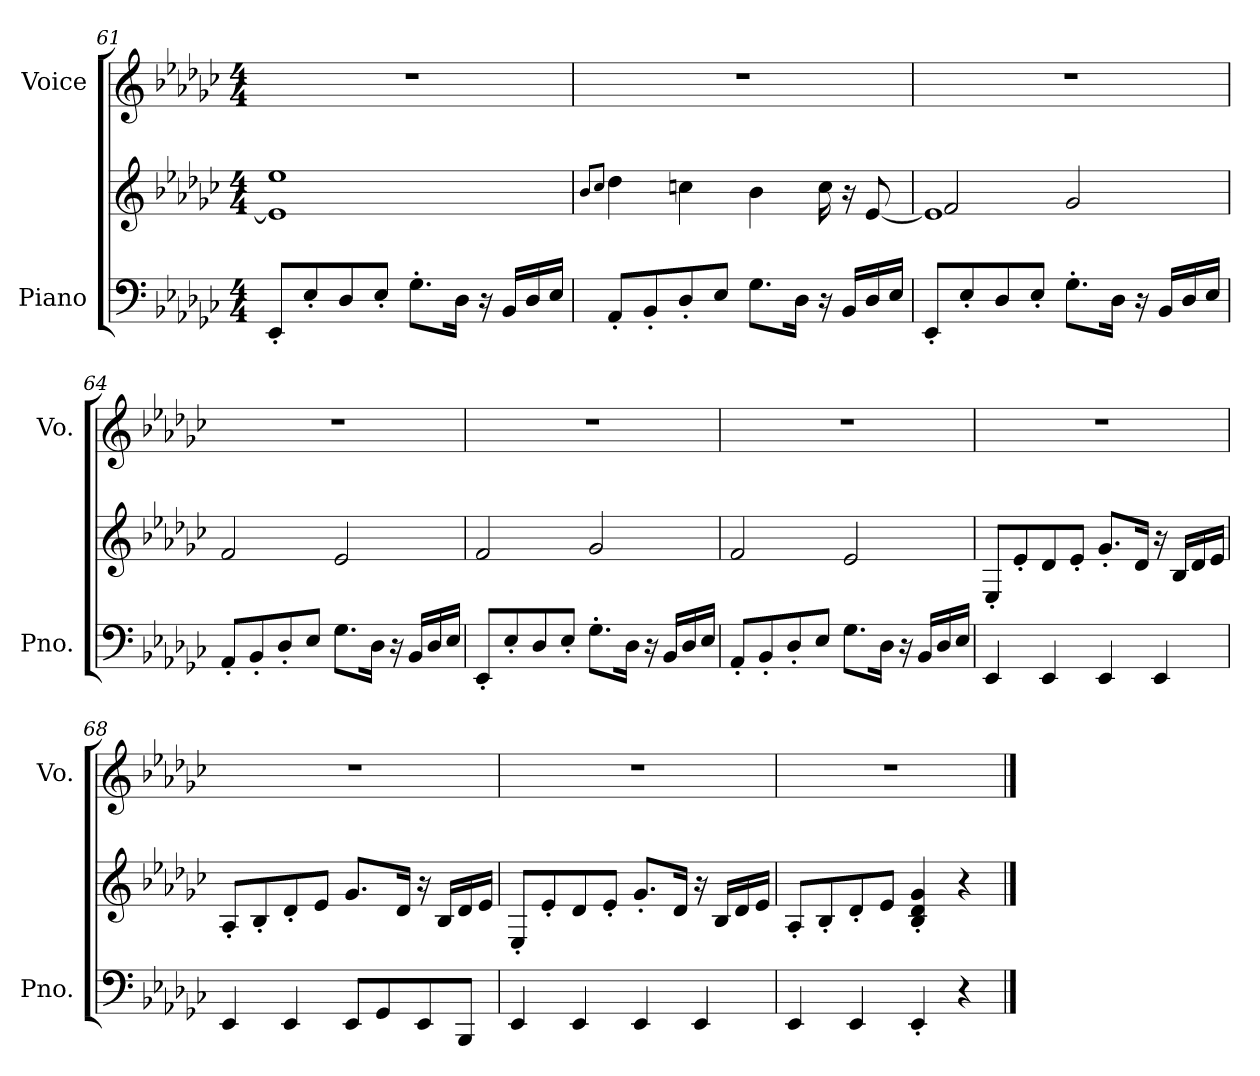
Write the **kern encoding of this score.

**kern	**kern	**kern
*part2	*part2	*part1
*staff3	*staff2	*staff1
*I"Piano	*	*I"Voice
*I'Pno.	*	*I'Vo.
*clefF4	*clefG2	*clefG2
*k[b-e-a-d-g-c-]	*k[b-e-a-d-g-c-]	*k[b-e-a-d-g-c-]
*M4/4	*M4/4	*M4/4
=61	=61	=61
8EE-'/L	1e-] 1ee-	1r
8E-'/	.	.
8D-/	.	.
8E-'/J	.	.
8.G-'\L	.	.
16D-\Jk	.	.
16r	.	.
16BB-/LL	.	.
16D-/	.	.
16E-/JJ	.	.
=62	=62	=62
.	8qb-/L	.
.	8qcc-/J	.
8AA-'/L	4dd-\	1r
8BB-'/	.	.
8D-'/	4ccn\	.
8E-/J	.	.
8.G-\L	4b-\	.
16D-\Jk	.	.
16r	16cc\	.
16BB-/LL	16r	.
16D-/	[8e-/	.
16E-/JJ	.	.
=63	=63	=63
*	*^	*
8EE-'/L	1e-]	2f/	1r
8E-'/	.	.	.
8D-/	.	.	.
8E-'/J	.	.	.
8.G-'\L	.	2g-/	.
16D-\Jk	.	.	.
16r	.	.	.
16BB-/LL	.	.	.
16D-/	.	.	.
16E-/JJ	.	.	.
*	*v	*v	*
=64	=64	=64
8AA-'/L	2f/	1r
8BB-'/	.	.
8D-'/	.	.
8E-/J	.	.
8.G-\L	2e-/	.
16D-\Jk	.	.
16r	.	.
16BB-/LL	.	.
16D-/	.	.
16E-/JJ	.	.
!!LO:LB:g=z
=65	=65	=65
8EE-'/L	2f/	1r
8E-'/	.	.
8D-/	.	.
8E-'/J	.	.
8.G-'\L	2g-/	.
16D-\Jk	.	.
16r	.	.
16BB-/LL	.	.
16D-/	.	.
16E-/JJ	.	.
=66	=66	=66
8AA-'/L	2f/	1r
8BB-'/	.	.
8D-'/	.	.
8E-/J	.	.
8.G-\L	2e-/	.
16D-\Jk	.	.
16r	.	.
16BB-/LL	.	.
16D-/	.	.
16E-/JJ	.	.
=67	=67	=67
4EE-/	8E-'/L	1r
.	8e-'/	.
4EE-/	8d-/	.
.	8e-'/J	.
4EE-/	8.g-'/L	.
.	16d-/Jk	.
4EE-/	16r	.
.	16B-/LL	.
.	16d-/	.
.	16e-/JJ	.
=68	=68	=68
4EE-/	8A-'/L	1r
.	8B-'/	.
4EE-/	8d-'/	.
.	8e-/J	.
8EE-/L	8.g-/L	.
8GG-/	.	.
.	16d-/Jk	.
8EE-/	16r	.
.	16B-/LL	.
8BBB-/J	16d-/	.
.	16e-/JJ	.
=69	=69	=69
4EE-/	8E-'/L	1r
.	8e-'/	.
4EE-/	8d-/	.
.	8e-'/J	.
4EE-/	8.g-'/L	.
.	16d-/Jk	.
4EE-/	16r	.
.	16B-/LL	.
.	16d-/	.
.	16e-/JJ	.
=70	=70	=70
4EE-/	8A-'/L	1r
.	8B-'/	.
4EE-/	8d-'/	.
.	8e-/J	.
4EE-'/	4B-/' 4d-/' 4g-/'	.
4r	4r	.
==	==	==
*-	*-	*-
